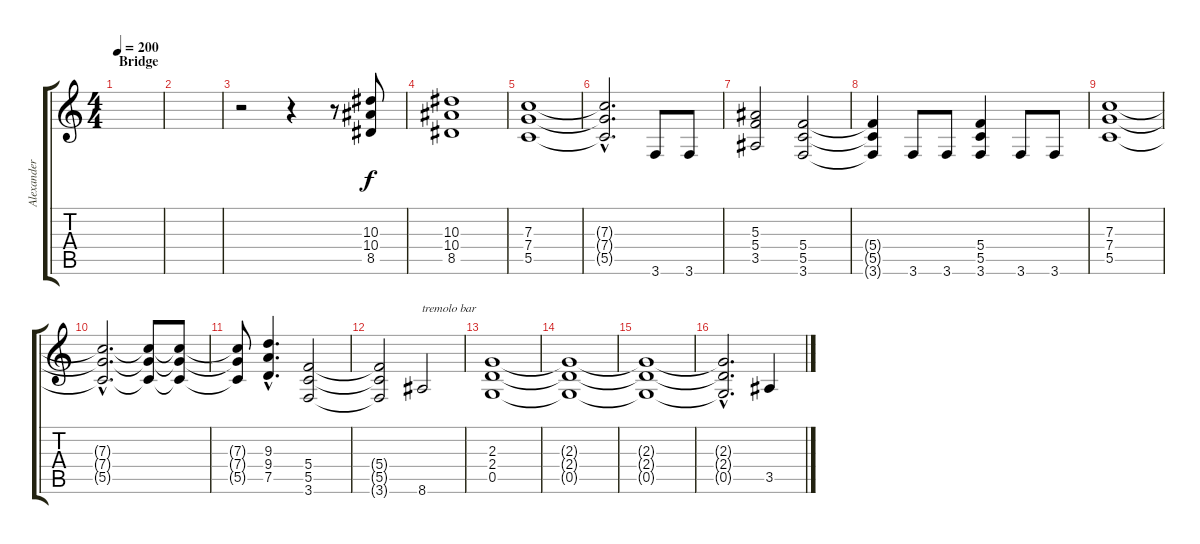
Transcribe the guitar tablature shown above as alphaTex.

\track ("Alexander Kuoppala " "Alexander ") {instrument distortionguitar}
\staff {score tabs}
\tuning (D4 A3 F3 C3 G2 D2) {hide}
\ts (4 4)
\section ("" "Bridge")
\tempo 200
\clef g2
\ks c
|
|
r.2 r.4 r.8 (10.3 10.4 8.5).8 |
(10.3 10.4 8.5).1 |
(7.3 7.4 5.5).1 |
(7.3{hac t} 7.4{hac t} 5.5{hac t}).2{d} 3.6.8 3.6.8 |
(5.3 5.4 3.5).2 (5.4 5.5 3.6).2 |
(5.4{t} 5.5{t} 3.6{t}).4 3.6.8 3.6.8 (5.4 5.5 3.6).4 3.6.8 3.6.8 |
(7.3 7.4 5.5).1 |
(7.3{hac t} 7.4{hac t} 5.5{hac t}).2{d} (7.3{t} 7.4{t} 5.5{t}).8 (7.3{t} 7.4{t} 5.5{t}).8 |
(7.3{t} 7.4{t} 5.5{t}).8 (9.3{hac} 9.4{hac} 7.5{hac}).4{d} (5.4 5.5 3.6).2 |
(5.4{t} 5.5{t} 3.6{t}).2 8.6.2{txt "tremolo bar"} |
(2.3 2.4 0.5).1 |
(2.3{t} 2.4{t} 0.5{t}).1 |
(2.3{t} 2.4{t} 0.5{t}).1 |
(2.3{hac t} 2.4{hac t} 0.5{hac t}).2{d} 3.5{ss}.4
